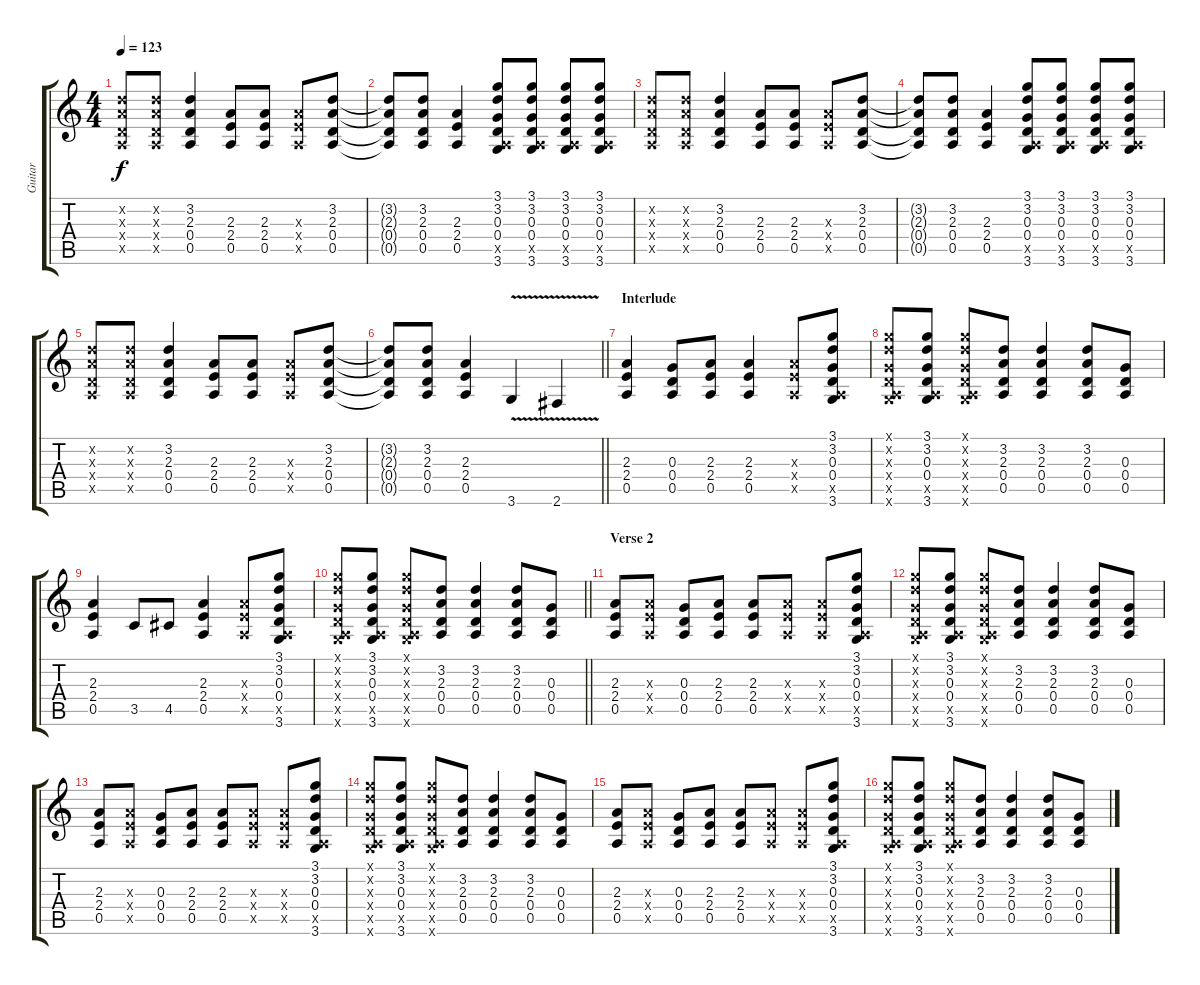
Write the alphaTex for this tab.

\track ("Guitar" "Guitar") {instrument distortionguitar}
\staff {score tabs}
\tuning (E4 B3 G3 D3 A2 E2) {hide}
\ts (4 4)
\tempo 123
\clef g2
\ks c
(3.2{x} 2.3{x} 0.4{x} 0.5{x}).8{dy f} (3.2{x} 2.3{x} 0.4{x} 0.5{x}).8 (3.2 2.3 0.4 0.5).4 (2.3 2.4 0.5).8 (2.3 2.4 0.5).8 (2.3{x} 2.4{x} 0.5{x}).8 (3.2 2.3 0.4 0.5).8 |
(3.2{t} 2.3{t} 0.4{t} 0.5{t}).8 (3.2 2.3 0.4 0.5).8 (2.3 2.4 0.5).4 (3.1 3.2 0.3 0.4 0.5{x} 3.6).8 (3.1 3.2 0.3 0.4 0.5{x} 3.6).8 (3.1 3.2 0.3 0.4 0.5{x} 3.6).8 (3.1 3.2 0.3 0.4 0.5{x} 3.6).8 |
(3.2{x} 2.3{x} 0.4{x} 0.5{x}).8 (3.2{x} 2.3{x} 0.4{x} 0.5{x}).8 (3.2 2.3 0.4 0.5).4 (2.3 2.4 0.5).8 (2.3 2.4 0.5).8 (2.3{x} 2.4{x} 0.5{x}).8 (3.2 2.3 0.4 0.5).8 |
(3.2{t} 2.3{t} 0.4{t} 0.5{t}).8 (3.2 2.3 0.4 0.5).8 (2.3 2.4 0.5).4 (3.1 3.2 0.3 0.4 0.5{x} 3.6).8 (3.1 3.2 0.3 0.4 0.5{x} 3.6).8 (3.1 3.2 0.3 0.4 0.5{x} 3.6).8 (3.1 3.2 0.3 0.4 0.5{x} 3.6).8 |
(3.2{x} 2.3{x} 0.4{x} 0.5{x}).8 (3.2{x} 2.3{x} 0.4{x} 0.5{x}).8 (3.2 2.3 0.4 0.5).4 (2.3 2.4 0.5).8 (2.3 2.4 0.5).8 (2.3{x} 2.4{x} 0.5{x}).8 (3.2 2.3 0.4 0.5).8 |
\barLineRight lightlight
(3.2{t} 2.3{t} 0.4{t} 0.5{t}).8 (3.2 2.3 0.4 0.5).8 (2.3 2.4 0.5).4 3.6{v}.4 2.6{v}.4 |
\section ("" "Interlude")
(2.3 2.4 0.5).4 (0.3 0.4 0.5).8 (2.3 2.4 0.5).8 (2.3 2.4 0.5).4 (2.3{x} 2.4{x} 0.5{x}).8 (3.1 3.2 0.3 0.4 0.5{x} 3.6).8 |
(3.1{x} 3.2{x} 0.3{x} 0.4{x} 0.5{x} 3.6{x}).8 (3.1 3.2 0.3 0.4 0.5{x} 3.6).8 (3.1{x} 3.2{x} 0.3{x} 0.4{x} 0.5{x} 3.6{x}).8 (3.2 2.3 0.4 0.5).8 (3.2 2.3 0.4 0.5).4 (3.2 2.3 0.4 0.5).8 (0.3 0.4 0.5).8 |
(2.3 2.4 0.5).4 3.5.8 4.5.8 (2.3 2.4 0.5).4 (2.3{x} 2.4{x} 0.5{x}).8 (3.1 3.2 0.3 0.4 0.5{x} 3.6).8 |
\barLineRight lightlight
(3.1{x} 3.2{x} 0.3{x} 0.4{x} 0.5{x} 3.6{x}).8 (3.1 3.2 0.3 0.4 0.5{x} 3.6).8 (3.1{x} 3.2{x} 0.3{x} 0.4{x} 0.5{x} 3.6{x}).8 (3.2 2.3 0.4 0.5).8 (3.2 2.3 0.4 0.5).4 (3.2 2.3 0.4 0.5).8 (0.3 0.4 0.5).8 |
\section ("" "Verse 2")
(2.3 2.4 0.5).8{volume 9} (2.3{x} 2.4{x} 0.5{x}).8 (0.3 0.4 0.5).8 (2.3 2.4 0.5).8 (2.3 2.4 0.5).8 (2.3{x} 2.4{x} 0.5{x}).8 (2.3{x} 2.4{x} 0.5{x}).8 (3.1 3.2 0.3 0.4 0.5{x} 3.6).8 |
(3.1{x} 3.2{x} 0.3{x} 0.4{x} 0.5{x} 3.6{x}).8 (3.1 3.2 0.3 0.4 0.5{x} 3.6).8 (3.1{x} 3.2{x} 0.3{x} 0.4{x} 0.5{x} 3.6{x}).8 (3.2 2.3 0.4 0.5).8 (3.2 2.3 0.4 0.5).4 (3.2 2.3 0.4 0.5).8 (0.3 0.4 0.5).8 |
(2.3 2.4 0.5).8 (2.3{x} 2.4{x} 0.5{x}).8 (0.3 0.4 0.5).8 (2.3 2.4 0.5).8 (2.3 2.4 0.5).8 (2.3{x} 2.4{x} 0.5{x}).8 (2.3{x} 2.4{x} 0.5{x}).8 (3.1 3.2 0.3 0.4 0.5{x} 3.6).8 |
(3.1{x} 3.2{x} 0.3{x} 0.4{x} 0.5{x} 3.6{x}).8 (3.1 3.2 0.3 0.4 0.5{x} 3.6).8 (3.1{x} 3.2{x} 0.3{x} 0.4{x} 0.5{x} 3.6{x}).8 (3.2 2.3 0.4 0.5).8 (3.2 2.3 0.4 0.5).4 (3.2 2.3 0.4 0.5).8 (0.3 0.4 0.5).8 |
(2.3 2.4 0.5).8 (2.3{x} 2.4{x} 0.5{x}).8 (0.3 0.4 0.5).8 (2.3 2.4 0.5).8 (2.3 2.4 0.5).8 (2.3{x} 2.4{x} 0.5{x}).8 (2.3{x} 2.4{x} 0.5{x}).8 (3.1 3.2 0.3 0.4 0.5{x} 3.6).8 |
(3.1{x} 3.2{x} 0.3{x} 0.4{x} 0.5{x} 3.6{x}).8 (3.1 3.2 0.3 0.4 0.5{x} 3.6).8 (3.1{x} 3.2{x} 0.3{x} 0.4{x} 0.5{x} 3.6{x}).8 (3.2 2.3 0.4 0.5).8 (3.2 2.3 0.4 0.5).4 (3.2 2.3 0.4 0.5).8 (0.3 0.4 0.5).8
